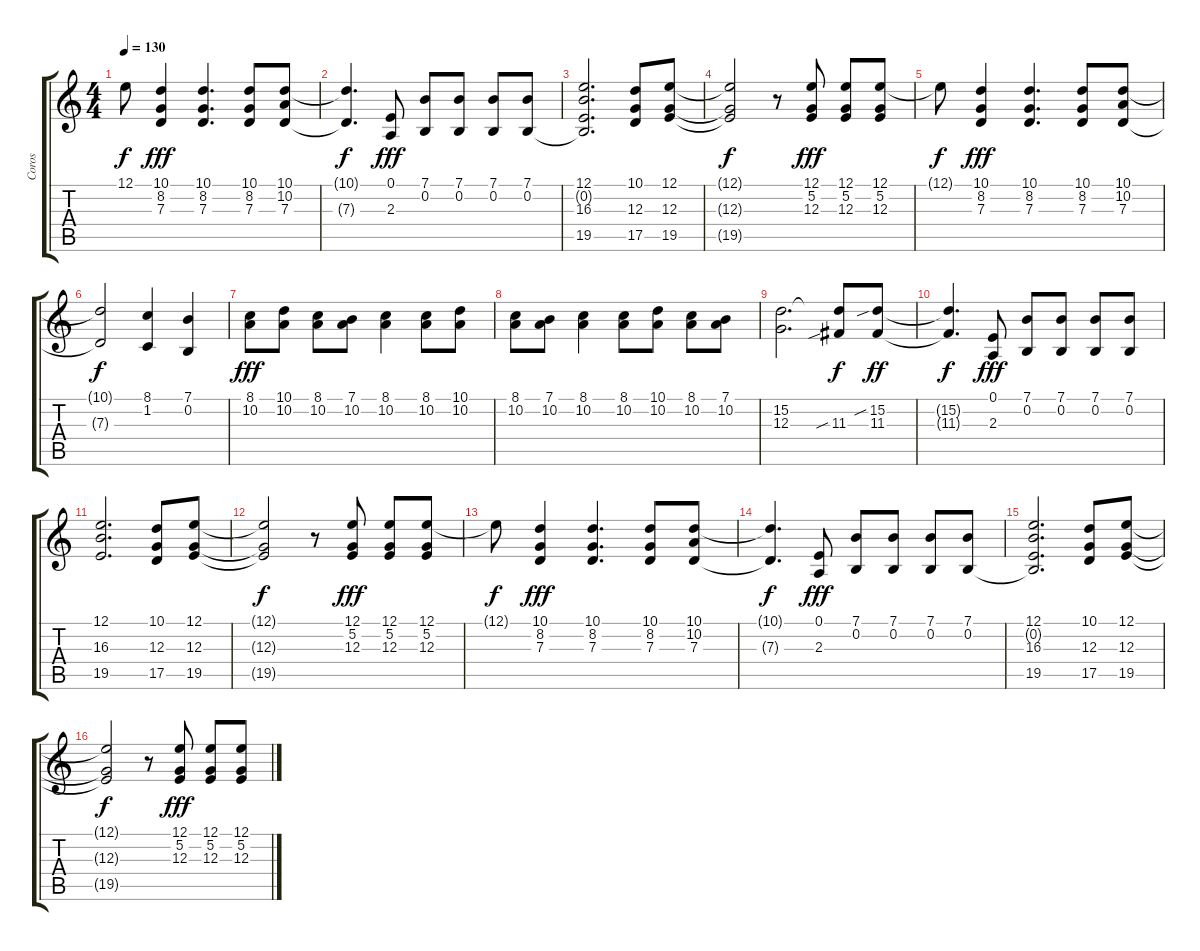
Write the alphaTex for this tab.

\track ("Coros" "Coros") {instrument violin}
\staff {score tabs}
\tuning (E4 B3 G3 D3 A2 E2) {hide}
\ts (4 4)
\tempo 130
\clef g2
\ks c
12.1{t}.8{dy f} (10.1 8.2 7.3).4{dy fff} (10.1 8.2 7.3).4{d} (10.1 8.2 7.3).8 (10.1 10.2 7.3).8 |
(10.1{t} 7.3{t}).4{d dy f} (0.1 2.3).8{dy fff} (7.1 0.2).8 (7.1 0.2).8 (7.1 0.2).8 (7.1 0.2).8 |
(12.1 0.2{t} 16.3 19.5).2{d} (10.1 12.3 17.5).8 (12.1 12.3 19.5).8 |
(12.1{t} 12.3{t} 19.5{t}).2{dy f} r.8 (12.1 5.2 12.3).8{dy fff} (12.1 5.2 12.3).8 (12.1 5.2 12.3).8 |
12.1{t}.8{dy f} (10.1 8.2 7.3).4{dy fff} (10.1 8.2 7.3).4{d} (10.1 8.2 7.3).8 (10.1 10.2 7.3).8 |
(10.1{t} 7.3{t}).2{dy f} (8.1 1.2).4 (7.1 0.2).4 |
(8.1 10.2).8{dy fff} (10.1 10.2).8 (8.1 10.2).8 (7.1 10.2).8 (8.1 10.2).4 (8.1 10.2).8 (10.1 10.2).8 |
(8.1 10.2).8 (7.1 10.2).8 (8.1 10.2).4 (8.1 10.2).8 (10.1 10.2).8 (8.1 10.2).8 (7.1 10.2).8 |
(15.2 12.3).2{d} (15.2{t} 11.3{sib}).8{dy f} (15.2{sib} 11.3).8{dy ff} |
(15.2{t} 11.3{t}).4{d dy f} (0.1 2.3).8{dy fff} (7.1 0.2).8 (7.1 0.2).8 (7.1 0.2).8 (7.1 0.2).8 |
(12.1 16.3 19.5).2{d} (10.1 12.3 17.5).8 (12.1 12.3 19.5).8 |
(12.1{t} 12.3{t} 19.5{t}).2{dy f} r.8 (12.1 5.2 12.3).8{dy fff} (12.1 5.2 12.3).8 (12.1 5.2 12.3).8 |
12.1{t}.8{dy f} (10.1 8.2 7.3).4{dy fff} (10.1 8.2 7.3).4{d} (10.1 8.2 7.3).8 (10.1 10.2 7.3).8 |
(10.1{t} 7.3{t}).4{d dy f} (0.1 2.3).8{dy fff} (7.1 0.2).8 (7.1 0.2).8 (7.1 0.2).8 (7.1 0.2).8 |
(12.1 0.2{t} 16.3 19.5).2{d} (10.1 12.3 17.5).8 (12.1 12.3 19.5).8 |
(12.1{t} 12.3{t} 19.5{t}).2{dy f} r.8 (12.1 5.2 12.3).8{dy fff} (12.1 5.2 12.3).8 (12.1 5.2 12.3).8
